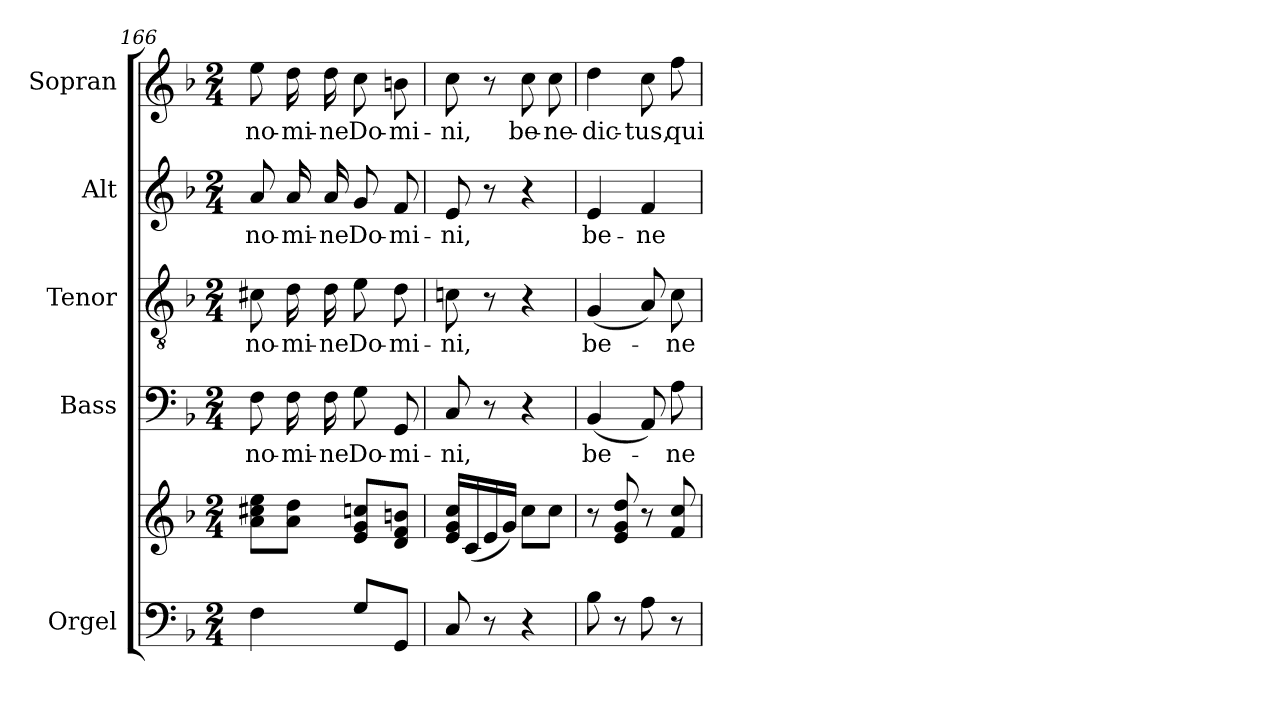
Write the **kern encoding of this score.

**kern	**kern	**kern	**text	**kern	**text	**kern	**text	**kern	**text
*part5	*part5	*part4	*part4	*part3	*part3	*part2	*part2	*part1	*part1
*staff6	*staff5	*staff4	*staff4	*staff3	*staff3	*staff2	*staff2	*staff1	*staff1
*I"Orgel	*	*I"Bass	*	*I"Tenor	*	*I"Alt	*	*I"Sopran	*
*I'Org.	*	*I'B.	*	*I'T.	*	*I'A.	*	*I'S.	*
*clefF4	*clefG2	*clefF4	*	*clefGv2	*	*clefG2	*	*clefG2	*
*k[b-]	*k[b-]	*k[b-]	*	*k[b-]	*	*k[b-]	*	*k[b-]	*
*F:	*F:	*F:	*	*F:	*	*F:	*	*F:	*
*M2/4	*M2/4	*M2/4	*	*M2/4	*	*M2/4	*	*M2/4	*
=166	=166	=166	=166	=166	=166	=166	=166	=166	=166
!	!	!	!LO:LY:b	!	!LO:LY:b	!	!LO:LY:b	!	!LO:LY:b
4F\	8a\ 8cc#X\ 8ee\L	8F\	no-	8c#X\	no-	8a/	no-	8ee\	no-
!	!	!	!LO:LY:b	!	!LO:LY:b	!	!LO:LY:b	!	!LO:LY:b
.	8a\ 8dd\J	16F\	-mi-	16d\	-mi-	16a/	-mi-	16dd\	-mi-
!	!	!	!LO:LY:b	!	!LO:LY:b	!	!LO:LY:b	!	!LO:LY:b
.	.	16F\	-ne	16d\	-ne	16a/	-ne	16dd\	-ne
!	!	!	!LO:LY:b	!	!LO:LY:b	!	!LO:LY:b	!	!LO:LY:b
8G/L	8e/ 8g/ 8ccn/L	8G\	Do-	8e\	Do-	8g/	Do-	8cc\	Do-
!	!	!	!LO:LY:b	!	!LO:LY:b	!	!LO:LY:b	!	!LO:LY:b
8GG/J	8d/ 8f/ 8bn/J	8GG/	-mi-	8d\	-mi-	8f/	-mi-	8bn\	-mi-
=167	=167	=167	=167	=167	=167	=167	=167	=167	=167
!	!	!	!LO:LY:b	!	!LO:LY:b	!	!LO:LY:b	!	!LO:LY:b
8C/	16e/ 16g/ 16cc/LL	8C/	-ni,	8cn\	-ni,	8e/	-ni,	8cc\	-ni,
.	(<16c/	.	.	.	.	.	.	.	.
8r	16e/	8r	.	8r	.	8r	.	8r	.
.	16g/JJ)	.	.	.	.	.	.	.	.
!	!	!	!	!	!	!	!	!	!LO:LY:b
4r	8cc\L	4r	.	4r	.	4r	.	8cc\	be-
!	!	!	!	!	!	!	!	!	!LO:LY:b
.	8cc\J	.	.	.	.	.	.	8cc\	-ne-
=168	=168	=168	=168	=168	=168	=168	=168	=168	=168
!	!	!	!LO:LY:b	!	!LO:LY:b	!	!LO:LY:b	!	!LO:LY:b
8B-\	8r	(<4BB-/	be-	(<4G/	be-	4e/	be-	4dd\	-dic-
8r	8e/ 8g/ 8dd/	.	.	.	.	.	.	.	.
!	!	!	!	!	!	!	!LO:LY:b	!	!LO:LY:b
8A\	8r	8AA/)	.	8A/)	.	4f/	-ne-	8cc\	-tus,
!	!	!	!LO:LY:b	!	!LO:LY:b	!	!	!	!LO:LY:b
8r	8f/ 8cc/	8A\	-ne-	8c\	-ne-	.	.	8ff\	qui
=	=	=	=	=	=	=	=	=	=
*-	*-	*-	*-	*-	*-	*-	*-	*-	*-
